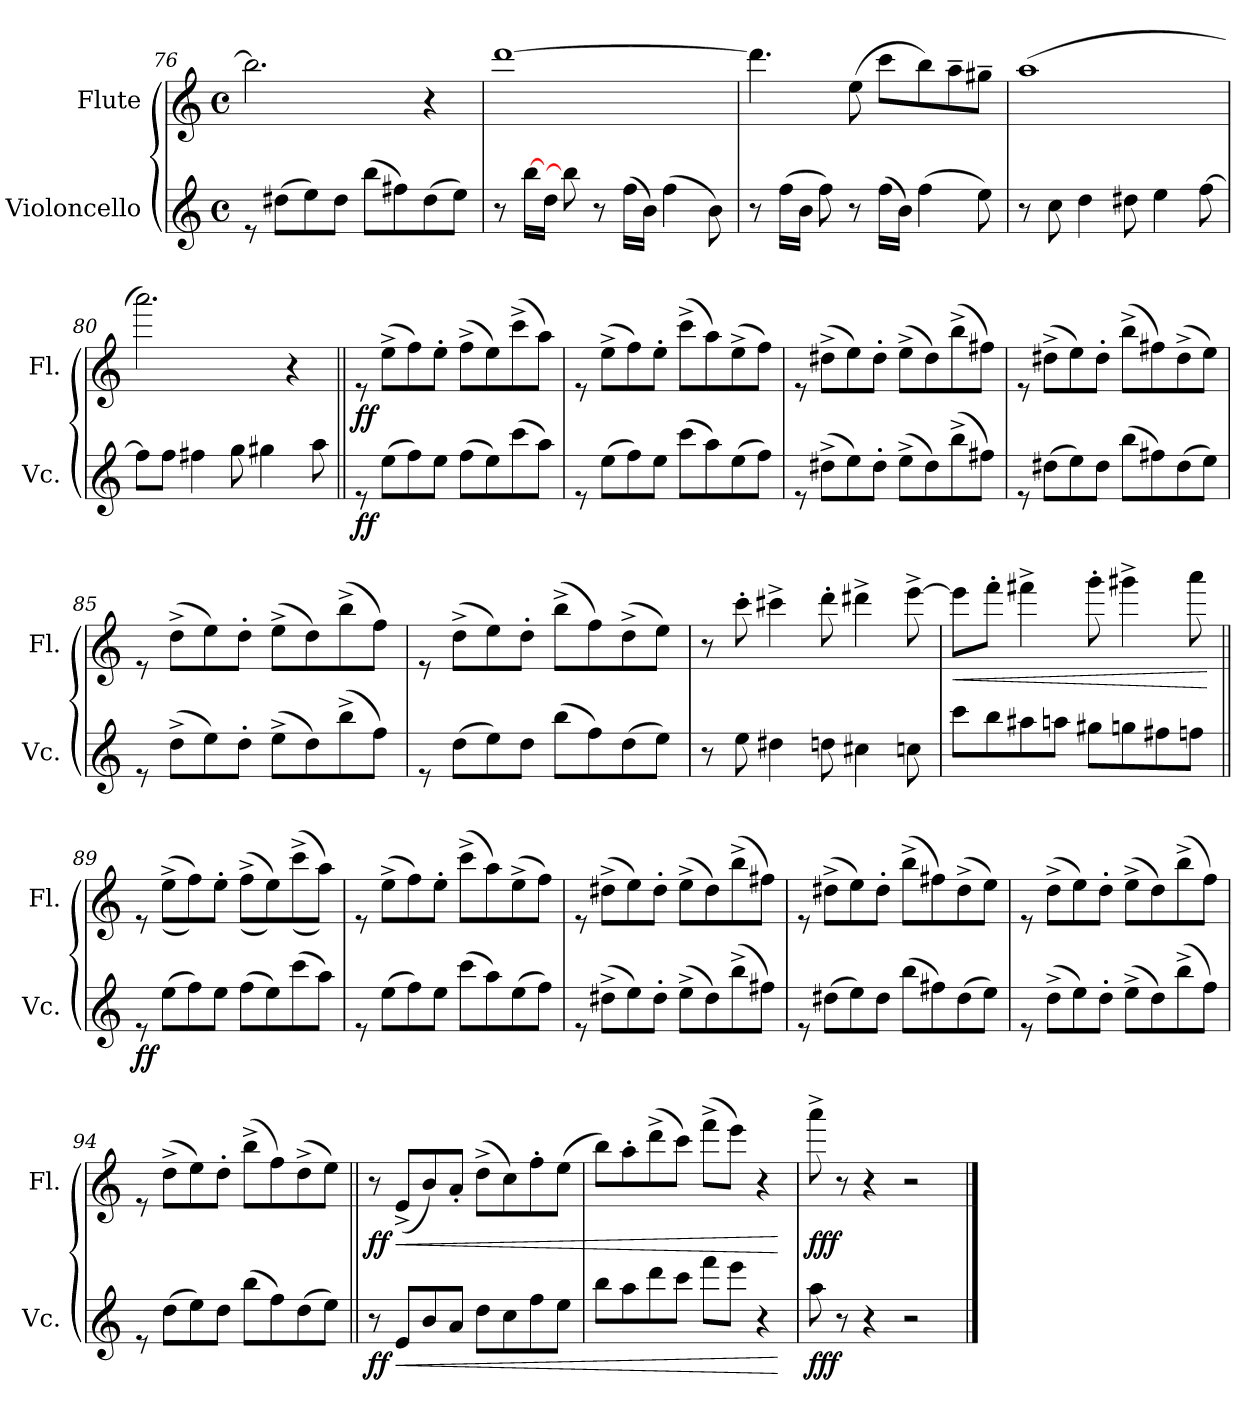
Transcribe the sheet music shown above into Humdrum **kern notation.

**kern	**dynam	**kern	**dynam
*part2	*part2	*part1	*part1
*staff2	*staff2	*staff1	*staff1
*I"Violoncello	*	*I"Flute	*
*I'Vc.	*	*I'Fl.	*
*clefG2	*	*clefG2	*
*k[]	*	*k[]	*
*M4/4	*	*M4/4	*
*met(c)	*	*met(c)	*
=76	=76	=76	=76
8re	.	2.bb\]	.
(>8dd#X\L	.	.	.
8ee\)	.	.	.
8dd#\J	.	.	.
(>8bb\L	.	.	.
8ff#X\)	.	.	.
(>8dd#\	.	4r	.
8ee\J)	.	.	.
=77	=77	=77	=77
8r	.	[1ddd	.
[16bb\LL	.	.	.
16dd\JJ	.	.	.
8bb\]	.	.	.
8r	.	.	.
(>16ff\LL	.	.	.
16b\JJ)	.	.	.
(>4ff\	.	.	.
8b\)	.	.	.
!!LO:LB:g=z
=78	=78	=78	=78
8r	.	4.ddd\]	.
(>16ff\LL	.	.	.
16b\JJ	.	.	.
8ff\)	.	.	.
8r	.	(>8ee\	.
(>16ff\LL	.	8ccc\L	.
16b\JJ)	.	.	.
(>4ff\	.	8bb\)	.
.	.	8aa~\	.
8ee\)	.	8gg#X~\J	.
=79	=79	=79	=79
8r	.	(>1aa	.
8cc\	.	.	.
4dd\	.	.	.
8dd#X\	.	.	.
4ee\	.	.	.
[8ff\	.	.	.
=80	=80	=80	=80
8ff\L]	.	2.aaa\)	.
8ff\J	.	.	.
4ff#X\	.	.	.
8gg\	.	.	.
4gg#X\	.	.	.
.	.	4r	.
8aa\	.	.	.
=81||	=81||	=81||	=81||
!	!LO:DY:b	!	!LO:DY:b
8re	ff	8re	ff
(>8ee\L	.	(>8ee^\L	.
8ff\)	.	8ff\)	.
8ee\J	.	8ee'\J	.
(>8ff\L	.	(>8ff^\L	.
8ee\)	.	8ee\)	.
(>8ccc\	.	(>8ccc^\	.
8aa\J)	.	8aa\J)	.
=82	=82	=82	=82
8re	.	8re	.
(>8ee\L	.	(>8ee^\L	.
8ff\)	.	8ff\)	.
8ee\J	.	8ee'\J	.
(>8ccc\L	.	(>8ccc^\L	.
8aa\)	.	8aa\)	.
(>8ee\	.	(>8ee^\	.
8ff\J)	.	8ff\J)	.
!!LO:LB:g=z
=83	=83	=83	=83
8re	.	8re	.
(>8dd#X^\L	.	(>8dd#X^\L	.
8ee\)	.	8ee\)	.
8dd#'\J	.	8dd#'\J	.
(>8ee^\L	.	(>8ee^\L	.
8dd#\)	.	8dd#\)	.
(>8bb^\	.	(>8bb^\	.
8ff#X\J)	.	8ff#X\J)	.
=84	=84	=84	=84
8re	.	8re	.
(>8dd#X\L	.	(>8dd#X^\L	.
8ee\)	.	8ee\)	.
8dd#\J	.	8dd#'\J	.
(>8bb\L	.	(>8bb^\L	.
8ff#X\)	.	8ff#X\)	.
(>8dd#\	.	(>8dd#^\	.
8ee\J)	.	8ee\J)	.
=85	=85	=85	=85
8re	.	8re	.
(>8dd^\L	.	(>8dd^\L	.
8ee\)	.	8ee\)	.
8dd'\J	.	8dd'\J	.
(>8ee^\L	.	(>8ee^\L	.
8dd\)	.	8dd\)	.
(>8bb^\	.	(>8bb^\	.
8ff\J)	.	8ff\J)	.
=86	=86	=86	=86
8re	.	8re	.
(>8dd\L	.	(>8dd^\L	.
8ee\)	.	8ee\)	.
8dd\J	.	8dd'\J	.
(>8bb\L	.	(>8bb^\L	.
8ff\)	.	8ff\)	.
(>8dd\	.	(>8dd^\	.
8ee\J)	.	8ee\J)	.
=87	=87	=87	=87
8r	.	8r	.
8ee\	.	8ccc'\	.
4dd#X\	.	4ccc#X^\	.
8ddn\	.	8ddd'\	.
4cc#X\	.	4ddd#X^\	.
8ccn\	.	[8eee^\	.
!!LO:PB:g=z
=88	=88	=88	=88
!	!	!	!LO:HP:b
8ccc\L	.	8eee\L]	<
8bb\	.	8fff'\J	.
8aa#X\	.	4fff#X^\	.
8aan\J	.	.	.
8gg#X\L	.	8ggg'\	.
8ggn\	.	4ggg#X^\	.
8ff#X\	.	.	.
8ffn\J	.	8aaa\	.
.	.	.	[
=89||	=89||	=89||	=89||
!	!LO:DY:b	!	!
8re	ff	8re	.
(>8ee\L	.	(>(>8ee^\L	.
8ff\)	.	8ff\))	.
8ee\J	.	8ee'\J	.
(>8ff\L	.	(>(>8ff^\L	.
8ee\)	.	8ee\))	.
(>8ccc\	.	(>(>8ccc^\	.
8aa\J)	.	8aa\J))	.
=90	=90	=90	=90
8re	.	8re	.
(>8ee\L	.	(>8ee^\L	.
8ff\)	.	8ff\)	.
8ee\J	.	8ee'\J	.
(>8ccc\L	.	(>8ccc^\L	.
8aa\)	.	8aa\)	.
(>8ee\	.	(>8ee^\	.
8ff\J)	.	8ff\J)	.
=91	=91	=91	=91
8re	.	8re	.
(>8dd#X^\L	.	(>8dd#X^\L	.
8ee\)	.	8ee\)	.
8dd#'\J	.	8dd#'\J	.
(>8ee^\L	.	(>8ee^\L	.
8dd#\)	.	8dd#\)	.
(>8bb^\	.	(>8bb^\	.
8ff#X\J)	.	8ff#X\J)	.
=92	=92	=92	=92
8re	.	8re	.
(>8dd#X\L	.	(>8dd#X^\L	.
8ee\)	.	8ee\)	.
8dd#\J	.	8dd#'\J	.
(>8bb\L	.	(>8bb^\L	.
8ff#X\)	.	8ff#X\)	.
(>8dd#\	.	(>8dd#^\	.
8ee\J)	.	8ee\J)	.
!!LO:LB:g=z
=93	=93	=93	=93
8re	.	8re	.
(>8dd^\L	.	(>8dd^\L	.
8ee\)	.	8ee\)	.
8dd'\J	.	8dd'\J	.
(>8ee^\L	.	(>8ee^\L	.
8dd\)	.	8dd\)	.
(>8bb^\	.	(>8bb^\	.
8ff\J)	.	8ff\J)	.
=94	=94	=94	=94
8re	.	8re	.
(>8dd\L	.	(>8dd^\L	.
8ee\)	.	8ee\)	.
8dd\J	.	8dd'\J	.
(>8bb\L	.	(>8bb^\L	.
8ff\)	.	8ff\)	.
(>8dd\	.	(>8dd^\	.
8ee\J)	.	8ee\J)	.
=95||	=95||	=95||	=95||
!	!LO:HP:b	!	!LO:HP:b
!	!LO:DY:n=1:b	!	!LO:DY:n=1:b
8r	< ff	8r	< ff
8e/L	.	(<8e^/L	.
8b/	.	8b/)	.
8a/J	.	8a'/J	.
8dd\L	.	(>8dd^\L	.
8cc\	.	8cc\)	.
8ff\	.	8ff'\	.
8ee\J	.	(>8ee\J	.
=96	=96	=96	=96
8bb\L	.	8bb\L)	.
8aa\	.	8aa'\	.
8ddd\	.	(>8ddd^\	.
8ccc\J	.	8ccc\J)	.
8fff\L	.	(>8fff^\L	.
8eee\J	.	8eee\J)	.
4r	.	4r	.
.	[	.	[
=97	=97	=97	=97
!	!LO:DY:b	!	!LO:DY:b
8aa\	fff	8aaa^\	fff
8r	.	8r	.
4r	.	4r	.
2r	.	2r	.
==	==	==	==
*-	*-	*-	*-
